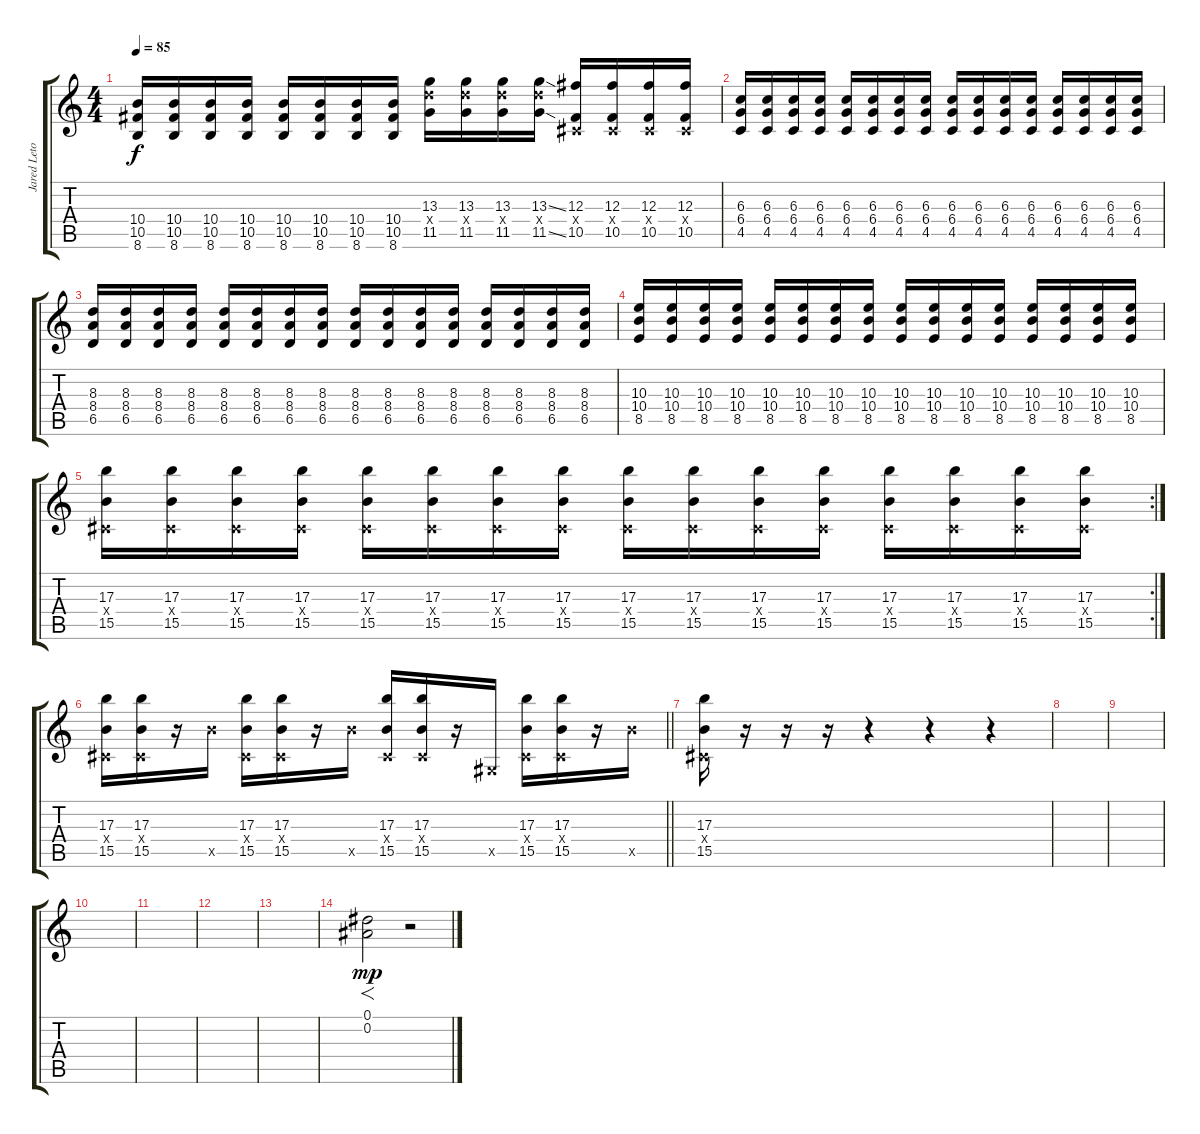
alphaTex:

\track ("Jared Leto (Rhythm Guitar)" "Jared Leto") {instrument overdrivenguitar}
\staff {score tabs}
\tuning (Eb4 Bb3 Gb3 Db3 Ab2 Eb2) {hide}
\ts (4 4)
\tempo 85
\clef g2
\ks c
(10.4 10.5 8.6).16{dy f} (10.4 10.5 8.6).16 (10.4 10.5 8.6).16 (10.4 10.5 8.6).16 (10.4 10.5 8.6).16 (10.4 10.5 8.6).16 (10.4 10.5 8.6).16 (10.4 10.5 8.6).16 (13.3 13.4{x} 11.5).16 (13.3 13.4{x} 11.5).16 (13.3 13.4{x} 11.5).16 (13.3{ss} 13.4{x} 11.5{ss}).16 (12.3 0.4{x} 10.5).16 (12.3 0.4{x} 10.5).16 (12.3 0.4{x} 10.5).16 (12.3 0.4{x} 10.5).16 |
(6.3 6.4 4.5).16 (6.3 6.4 4.5).16 (6.3 6.4 4.5).16 (6.3 6.4 4.5).16 (6.3 6.4 4.5).16 (6.3 6.4 4.5).16 (6.3 6.4 4.5).16 (6.3 6.4 4.5).16 (6.3 6.4 4.5).16 (6.3 6.4 4.5).16 (6.3 6.4 4.5).16 (6.3 6.4 4.5).16 (6.3 6.4 4.5).16 (6.3 6.4 4.5).16 (6.3 6.4 4.5).16 (6.3 6.4 4.5).16 |
(8.3 8.4 6.5).16 (8.3 8.4 6.5).16 (8.3 8.4 6.5).16 (8.3 8.4 6.5).16 (8.3 8.4 6.5).16 (8.3 8.4 6.5).16 (8.3 8.4 6.5).16 (8.3 8.4 6.5).16 (8.3 8.4 6.5).16 (8.3 8.4 6.5).16 (8.3 8.4 6.5).16 (8.3 8.4 6.5).16 (8.3 8.4 6.5).16 (8.3 8.4 6.5).16 (8.3 8.4 6.5).16 (8.3 8.4 6.5).16 |
(10.3 10.4 8.5).16 (10.3 10.4 8.5).16 (10.3 10.4 8.5).16 (10.3 10.4 8.5).16 (10.3 10.4 8.5).16 (10.3 10.4 8.5).16 (10.3 10.4 8.5).16 (10.3 10.4 8.5).16 (10.3 10.4 8.5).16 (10.3 10.4 8.5).16 (10.3 10.4 8.5).16 (10.3 10.4 8.5).16 (10.3 10.4 8.5).16 (10.3 10.4 8.5).16 (10.3 10.4 8.5).16 (10.3 10.4 8.5).16 |
\rc 2
(17.3 0.4{x} 15.5).16 (17.3 0.4{x} 15.5).16 (17.3 0.4{x} 15.5).16 (17.3 0.4{x} 15.5).16 (17.3 0.4{x} 15.5).16 (17.3 0.4{x} 15.5).16 (17.3 0.4{x} 15.5).16 (17.3 0.4{x} 15.5).16 (17.3 0.4{x} 15.5).16 (17.3 0.4{x} 15.5).16 (17.3 0.4{x} 15.5).16 (17.3 0.4{x} 15.5).16 (17.3 0.4{x} 15.5).16 (17.3 0.4{x} 15.5).16 (17.3 0.4{x} 15.5).16 (17.3 0.4{x} 15.5).16 |
\barLineRight lightlight
(17.3 0.4{x} 15.5).16 (17.3 0.4{x} 15.5).16 r.16 15.5{x}.16 (17.3 0.4{x} 15.5).16 (17.3 0.4{x} 15.5).16 r.16 15.5{x}.16 (17.3 0.4{x} 15.5).16 (17.3 0.4{x} 15.5).16 r.16 0.5{x}.16 (17.3 0.4{x} 15.5).16 (17.3 0.4{x} 15.5).16 r.16 15.5{x}.16 |
(17.3 0.4{x} 15.5).16 r.16 r.16 r.16 r.4 r.4 r.4 |
|
|
|
|
|
|
(0.1 0.2).2{f dy mp instrument applause} r.2
